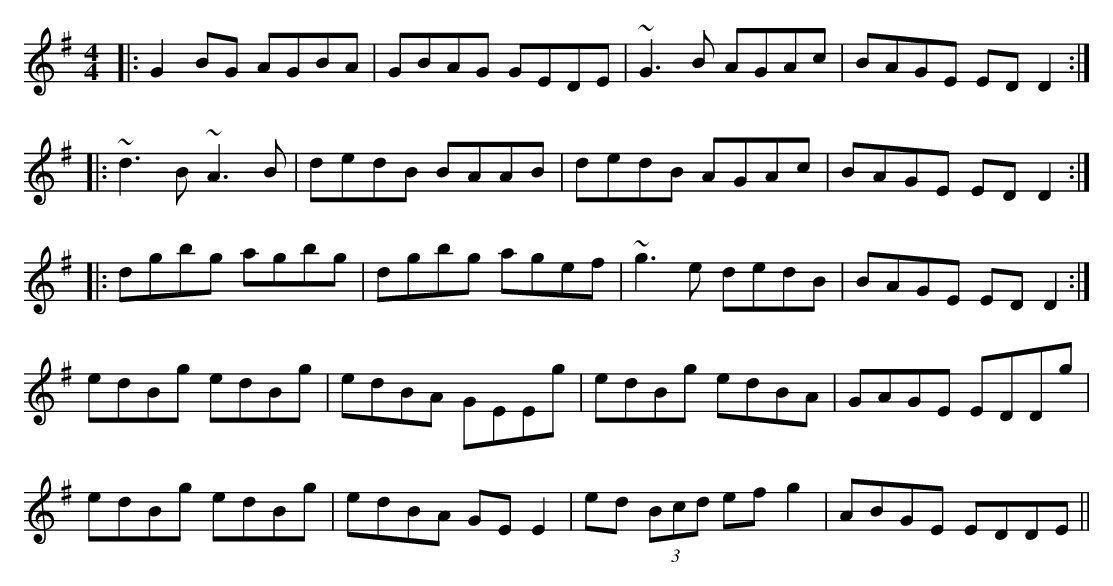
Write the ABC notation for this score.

X:1
M:4/4
K:G
|:G2BG AGBA|GBAG GEDE|~G3B AGAc|BAGE EDD2:|
|:~d3B ~A3B|dedB BAAB|dedB AGAc|BAGE EDD2:|
|:dgbg agbg|dgbg agef|~g3e dedB|BAGE EDD2:|
edBg edBg|edBA GEEg|edBg edBA|GAGE EDDg|
edBg edBg|edBA GEE2|ed (3Bcd efg2|ABGE EDDE||
